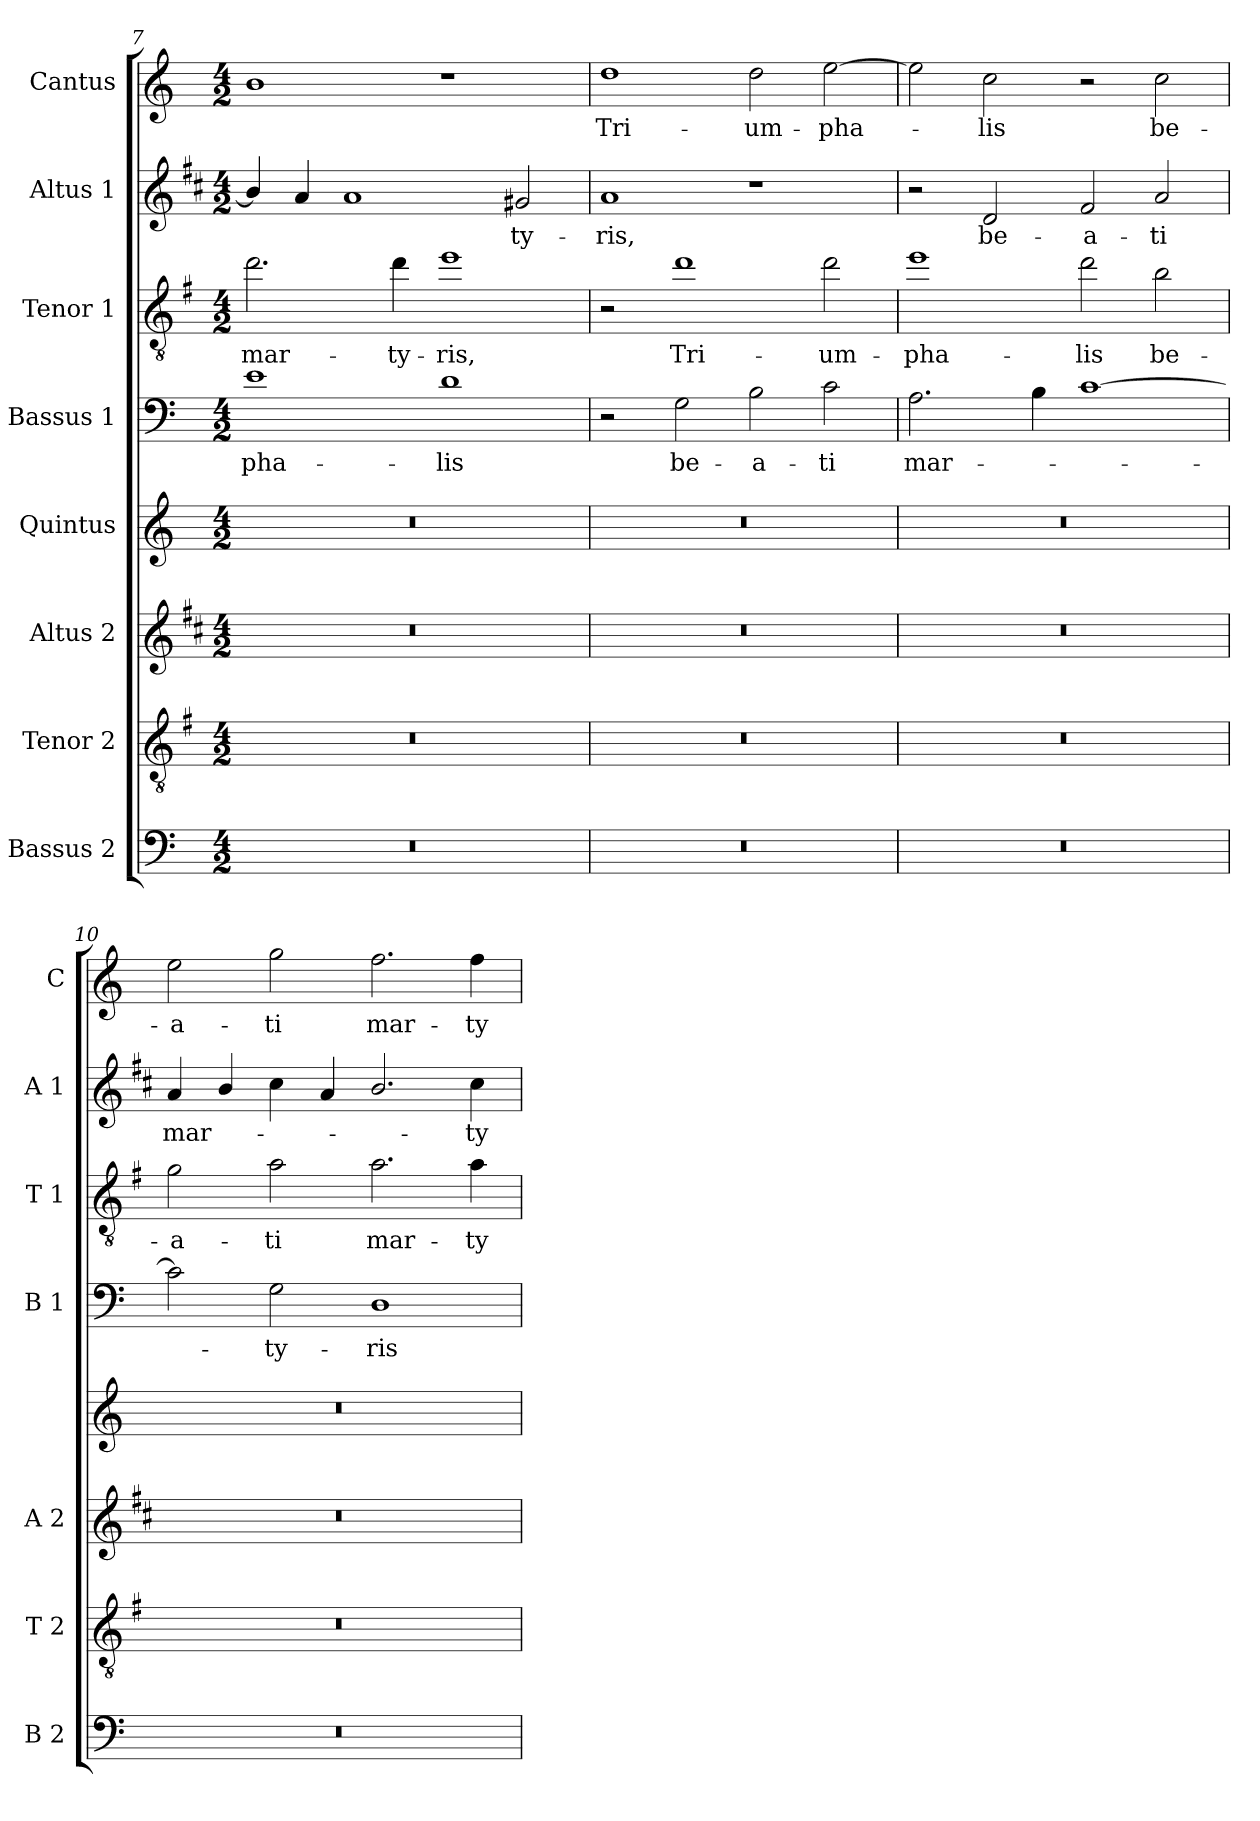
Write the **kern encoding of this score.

**kern	**kern	**kern	**kern	**kern	**text	**kern	**text	**kern	**text	**kern	**text
*part8	*part7	*part6	*part5	*part4	*part4	*part3	*part3	*part2	*part2	*part1	*part1
*staff8	*staff7	*staff6	*staff5	*staff4	*staff4	*staff3	*staff3	*staff2	*staff2	*staff1	*staff1
*I"Bassus 2	*I"Tenor 2	*I"Altus 2	*I"Quintus	*I"Bassus 1	*	*I"Tenor 1	*	*I"Altus 1	*	*I"Cantus	*
*I'B 2	*I'T 2	*I'A 2	*	*I'B 1	*	*I'T 1	*	*I'A 1	*	*I'C	*
*clefF4	*clefGv2	*clefG2	*clefG2	*clefF4	*	*clefGv2	*	*clefG2	*	*clefG2	*
*	*ITrd4c7	*ITrd1c2	*	*	*	*ITrd4c7	*	*ITrd1c2	*	*	*
*k[]	*k[]	*k[]	*k[]	*k[]	*	*k[]	*	*k[]	*	*k[]	*
*C:	*C:	*C:	*C:	*C:	*	*C:	*	*C:	*	*C:	*
*M4/2	*M4/2	*M4/2	*M4/2	*M4/2	*	*M4/2	*	*M4/2	*	*M4/2	*
=7	=7	=7	=7	=7	=7	=7	=7	=7	=7	=7	=7
!	!	!	!	!	!LO:LY:b	!	!LO:LY:b	!	!	!	!
0r	0r	0r	0r	1e	-pha-	2.g\	mar-	4a/]	.	1b	.
.	.	.	.	.	.	.	.	4g/	.	.	.
.	.	.	.	.	.	.	.	1g	.	.	.
!	!	!	!	!	!	!	!LO:LY:b	!	!	!	!
.	.	.	.	.	.	4g\	-ty-	.	.	.	.
!	!	!	!	!	!LO:LY:b	!	!LO:LY:b	!	!	!	!
.	.	.	.	1d	-lis	1a	-ris,	.	.	1r	.
!	!	!	!	!	!	!	!	!	!LO:LY:b	!	!
.	.	.	.	.	.	.	.	2f#X/	-ty-	.	.
=8	=8	=8	=8	=8	=8	=8	=8	=8	=8	=8	=8
!	!	!	!	!	!	!	!	!	!LO:LY:b	!	!LO:LY:b
0r	0r	0r	0r	2r	.	2r	.	1g	-ris,	1dd	Tri-
!	!	!	!	!	!LO:LY:b	!	!LO:LY:b	!	!	!	!
.	.	.	.	2G\	be-	1g	Tri-	.	.	.	.
!	!	!	!	!	!LO:LY:b	!	!	!	!	!	!LO:LY:b
.	.	.	.	2B\	-a-	.	.	1r	.	2dd\	-um-
!	!	!	!	!	!LO:LY:b	!	!LO:LY:b	!	!	!	!LO:LY:b
.	.	.	.	2c\	-ti	2g\	-um-	.	.	[2ee\	-pha-
=9	=9	=9	=9	=9	=9	=9	=9	=9	=9	=9	=9
!	!	!	!	!	!LO:LY:b	!	!LO:LY:b	!	!	!	!
0r	0r	0r	0r	2.A\	mar-	1a	-pha-	2r	.	2ee\]	.
!	!	!	!	!	!	!	!	!	!LO:LY:b	!	!LO:LY:b
.	.	.	.	.	.	.	.	2c/	be-	2cc\	-lis
.	.	.	.	4B\	.	.	.	.	.	.	.
!	!	!	!	!	!	!	!LO:LY:b	!	!LO:LY:b	!	!
.	.	.	.	[1c	.	2g\	-lis	2e/	-a-	2r	.
!	!	!	!	!	!	!	!LO:LY:b	!	!LO:LY:b	!	!LO:LY:b
.	.	.	.	.	.	2e\	be-	2g/	-ti	2cc\	be-
!!LO:PB:g=z
=10	=10	=10	=10	=10	=10	=10	=10	=10	=10	=10	=10
!	!	!	!	!	!	!	!LO:LY:b	!	!LO:LY:b	!	!LO:LY:b
0r	0r	0r	0r	2c\]	.	2c\	-a-	4g/	mar-	2ee\	-a-
.	.	.	.	.	.	.	.	4a/	.	.	.
!	!	!	!	!	!LO:LY:b	!	!LO:LY:b	!	!	!	!LO:LY:b
.	.	.	.	2G\	-ty-	2d\	-ti	4b\	.	2gg\	-ti
.	.	.	.	.	.	.	.	4g/	.	.	.
!	!	!	!	!	!LO:LY:b	!	!LO:LY:b	!	!	!	!LO:LY:b
.	.	.	.	1D	-ris	2.d\	mar-	2.a/	.	2.ff\	mar-
!	!	!	!	!	!	!	!LO:LY:b	!	!LO:LY:b	!	!LO:LY:b
.	.	.	.	.	.	4d\	-ty-	4b\	-ty-	4ff\	-ty-
=	=	=	=	=	=	=	=	=	=	=	=
*-	*-	*-	*-	*-	*-	*-	*-	*-	*-	*-	*-
